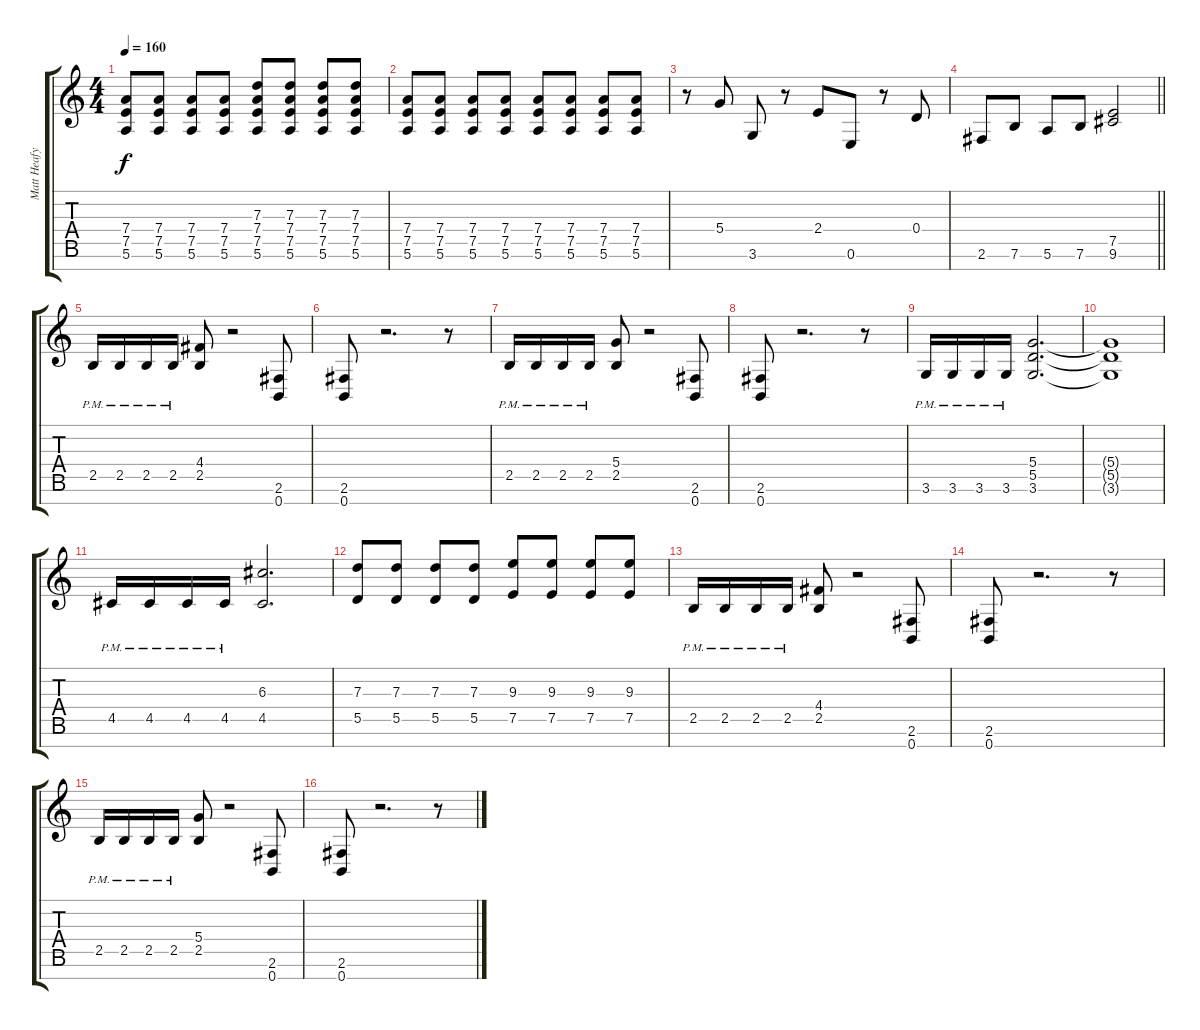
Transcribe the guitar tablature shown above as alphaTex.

\track ("Matt Heafy" "Matt Heafy") {instrument distortionguitar}
\staff {score tabs}
\tuning (E4 B3 G3 D3 A2 E2 B1) {hide}
\ts (4 4)
\tempo 160
\clef g2
\ks c
(7.4 7.5 5.6).8{dy f} (7.4 7.5 5.6).8 (7.4 7.5 5.6).8 (7.4 7.5 5.6).8 (7.3 7.4 7.5 5.6).8 (7.3 7.4 7.5 5.6).8 (7.3 7.4 7.5 5.6).8 (7.3 7.4 7.5 5.6).8 |
(7.4 7.5 5.6).8 (7.4 7.5 5.6).8 (7.4 7.5 5.6).8 (7.4 7.5 5.6).8 (7.4 7.5 5.6).8 (7.4 7.5 5.6).8 (7.4 7.5 5.6).8 (7.4 7.5 5.6).8 |
r.8 5.4.8 3.6.8 r.8 2.4.8 0.6.8 r.8 0.4.8 |
\barLineRight lightlight
2.6.8 7.6.8 5.6.8 7.6.8 (7.5 9.6).2 |
\section ("" "")
2.5{pm}.16 2.5{pm}.16 2.5{pm}.16 2.5{pm}.16 (4.4 2.5).8 r.2 (2.6 0.7).8 |
(2.6 0.7).8 r.2{d} r.8 |
2.5{pm}.16 2.5{pm}.16 2.5{pm}.16 2.5{pm}.16 (5.4 2.5).8 r.2 (2.6 0.7).8 |
(2.6 0.7).8 r.2{d} r.8 |
3.6{pm}.16 3.6{pm}.16 3.6{pm}.16 3.6{pm}.16 (5.4 5.5 3.6).2{d} |
(5.4{t} 5.5{t} 3.6{t}).1 |
4.5{pm}.16 4.5{pm}.16 4.5{pm}.16 4.5{pm}.16 (6.3 4.5).2{d} |
(7.3 5.5).8 (7.3 5.5).8 (7.3 5.5).8 (7.3 5.5).8 (9.3 7.5).8 (9.3 7.5).8 (9.3 7.5).8 (9.3 7.5).8 |
2.5{pm}.16 2.5{pm}.16 2.5{pm}.16 2.5{pm}.16 (4.4 2.5).8 r.2 (2.6 0.7).8 |
(2.6 0.7).8 r.2{d} r.8 |
2.5{pm}.16 2.5{pm}.16 2.5{pm}.16 2.5{pm}.16 (5.4 2.5).8 r.2 (2.6 0.7).8 |
(2.6 0.7).8 r.2{d} r.8
